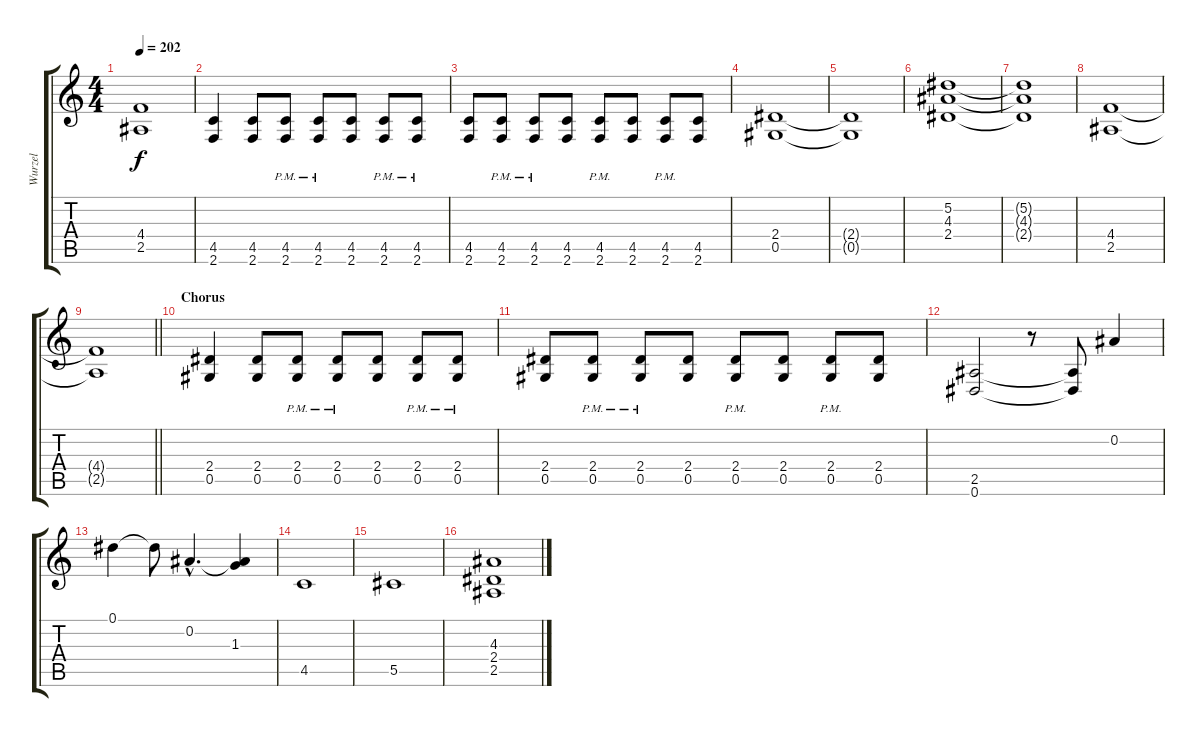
\track ("Wurzel" "Wurzel") {instrument distortionguitar}
\staff {score tabs}
\tuning (Eb4 Bb3 Gb3 Db3 Ab2 Eb2) {hide}
\ts (4 4)
\tempo 202
\clef g2
\ks c
(4.4{t} 2.5{t}).1{dy f} |
(4.5 2.6).4 (4.5 2.6).8 (4.5{pm} 2.6{pm}).8 (4.5{pm} 2.6{pm}).8 (4.5 2.6).8 (4.5{pm} 2.6{pm}).8 (4.5{pm} 2.6{pm}).8 |
(4.5 2.6).8 (4.5{pm} 2.6{pm}).8 (4.5{pm} 2.6{pm}).8 (4.5 2.6).8 (4.5{pm} 2.6{pm}).8 (4.5 2.6).8 (4.5{pm} 2.6{pm}).8 (4.5 2.6).8 |
(2.4 0.5).1 |
(2.4{t} 0.5{t}).1 |
(5.2 4.3 2.4).1 |
(5.2{t} 4.3{t} 2.4{t}).1 |
(4.4 2.5).1 |
\barLineRight lightlight
(4.4{t} 2.5{t}).1 |
\section ("" "Chorus")
(2.4 0.5).4 (2.4 0.5).8 (2.4{pm} 0.5{pm}).8 (2.4{pm} 0.5{pm}).8 (2.4 0.5).8 (2.4{pm} 0.5{pm}).8 (2.4{pm} 0.5{pm}).8 |
(2.4 0.5).8 (2.4{pm} 0.5{pm}).8 (2.4{pm} 0.5{pm}).8 (2.4 0.5).8 (2.4{pm} 0.5{pm}).8 (2.4 0.5).8 (2.4{pm} 0.5{pm}).8 (2.4 0.5).8 |
(2.5 0.6).2 r.8 (2.5{t} 0.6{t}).8 0.2.4 |
0.1.4 0.1{t}.8 0.2{hac}.4{d} (0.2{t} 1.3).4 |
4.5.1 |
5.5.1 |
(4.3 2.4 2.5).1
